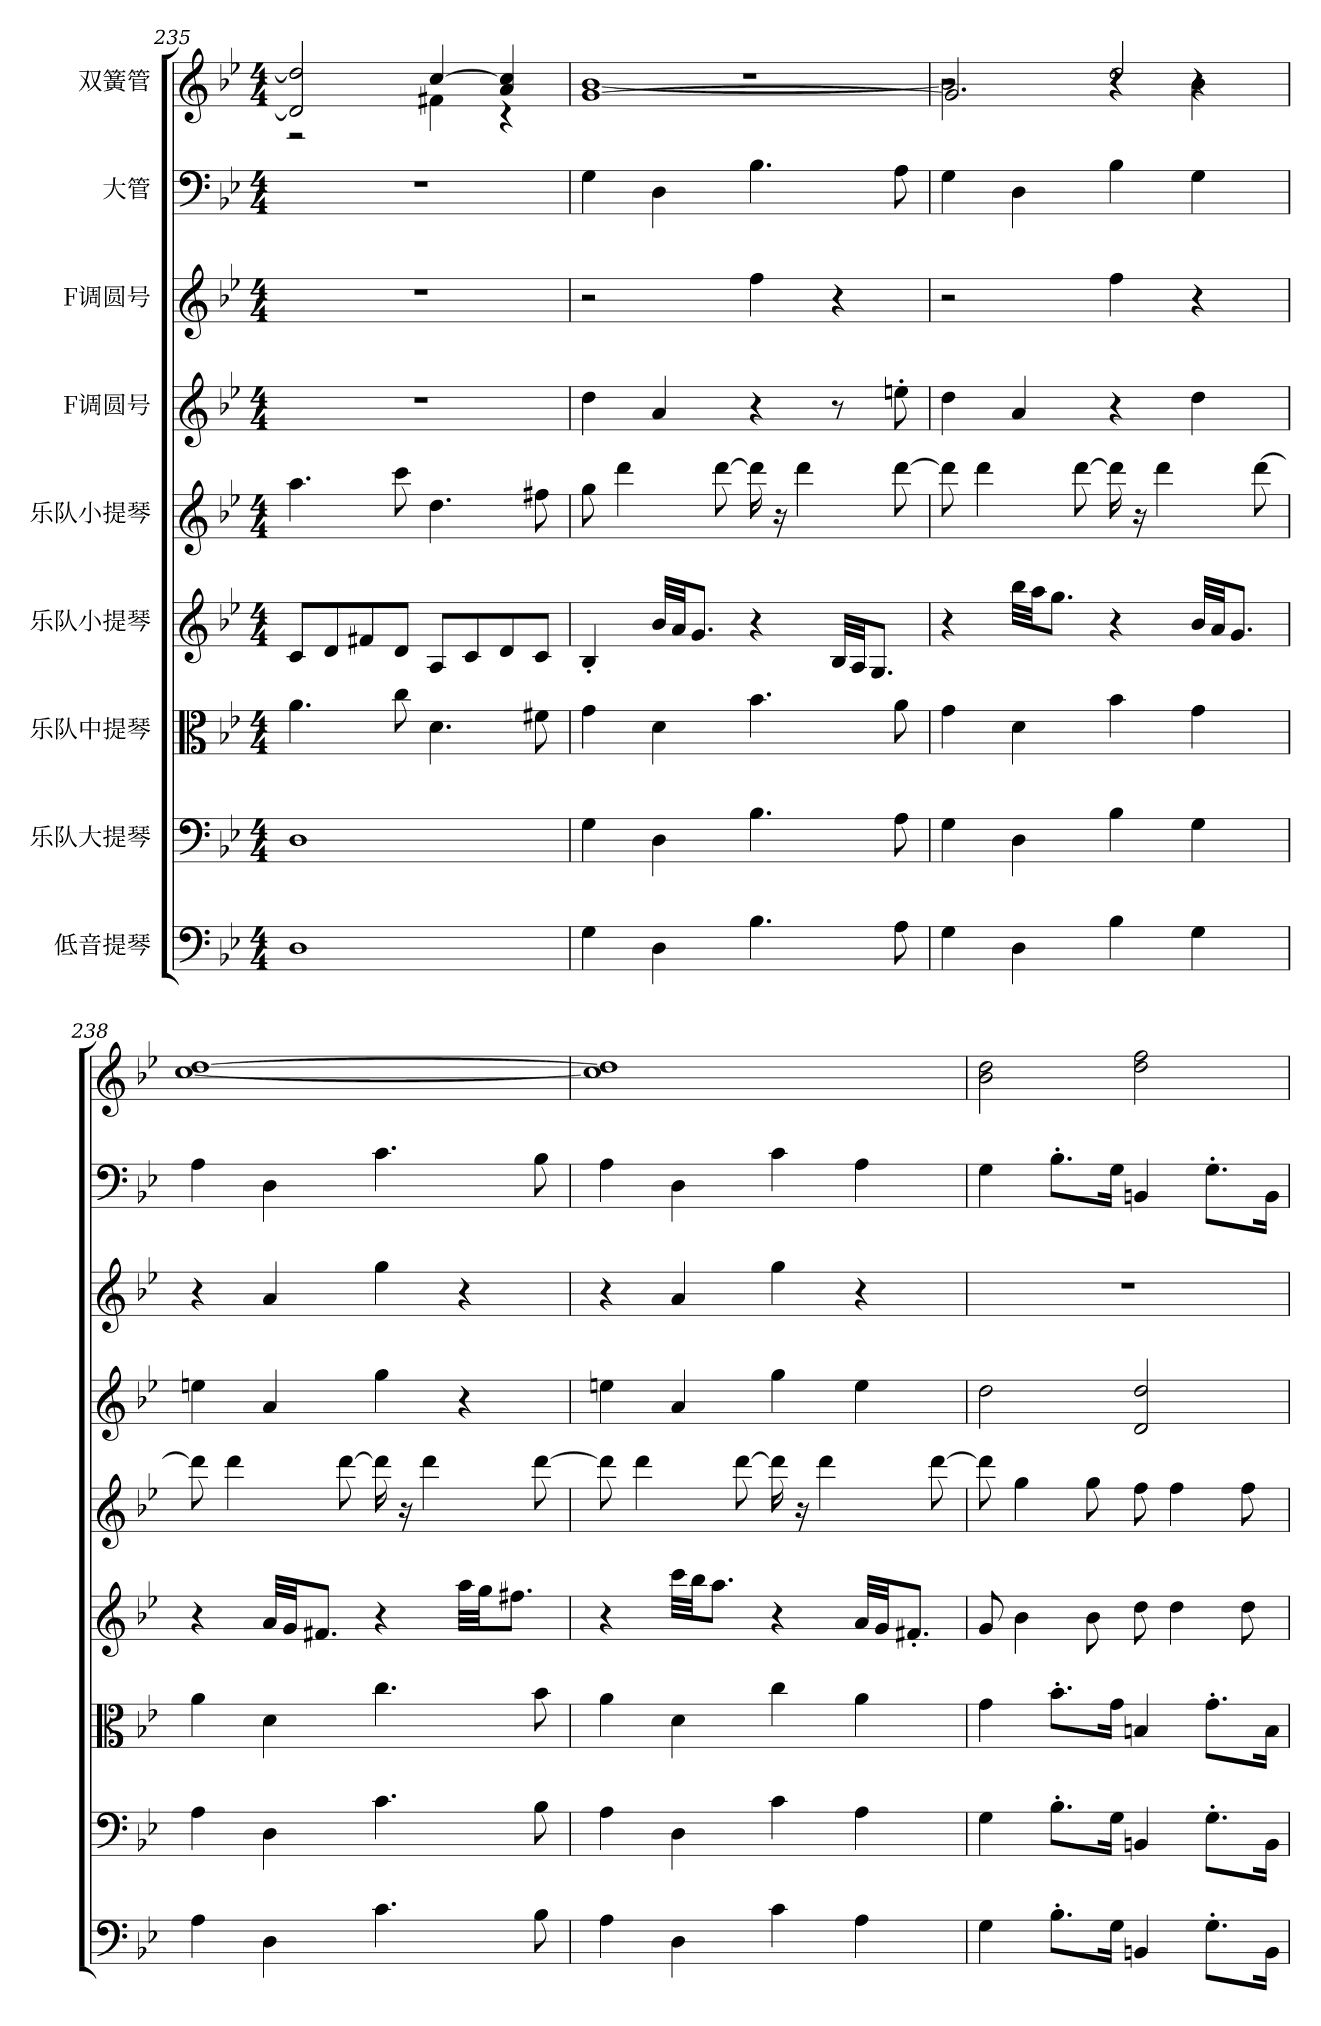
**kern	**kern	**kern	**kern	**kern	**kern	**kern	**kern	**kern
*part9	*part8	*part7	*part6	*part5	*part4	*part3	*part2	*part1
*staff9	*staff8	*staff7	*staff6	*staff5	*staff4	*staff3	*staff2	*staff1
*I"低音提琴	*I"乐队大提琴	*I"乐队中提琴	*I"乐队小提琴	*I"乐队小提琴	*I"F调圆号	*I"F调圆号	*I"大管	*I"双簧管
!!LO:PB:g=z
*clefF4	*clefF4	*clefC3	*clefG2	*clefG2	*clefG2	*clefG2	*clefF4	*clefG2
*ITrd7c12	*	*	*	*	*ITrd4c7	*ITrd4c7	*	*
*k[b-e-]	*k[b-e-]	*k[b-e-]	*k[b-e-]	*k[b-e-]	*k[b-e-a-]	*k[b-e-a-]	*k[b-e-]	*k[b-e-]
*M4/4	*M4/4	*M4/4	*M4/4	*M4/4	*M4/4	*M4/4	*M4/4	*M4/4
=235	=235	=235	=235	=235	=235	=235	=235	=235
*	*	*	*	*	*	*	*	*^
1DD	1D	4.a\	8c/L	4.aa\	1r	1r	1r	2d/] 2dd/]	2r
.	.	.	8d/	.	.	.	.	.	.
.	.	.	8f#X/	.	.	.	.	.	.
.	.	8cc\	8d/J	8ccc\	.	.	.	.	.
.	.	4.d\	8A/L	4.dd\	.	.	.	[4cc/	4f#X\
.	.	.	8c/	.	.	.	.	.	.
.	.	.	8d/	.	.	.	.	4a/ 4cc/]	4r
.	.	8f#X\	8c/J	8ff#X\	.	.	.	.	.
=236	=236	=236	=236	=236	=236	=236	=236	=236	=236
*	*	*	*	*	*	*	*	*	*^
4GG\	4G\	4g\	4B-'/	8gg\	4g\	2r	4G\	1r	[1b-	[1g
.	.	.	.	4ddd\	.	.	.	.	.	.
4DD\	4D\	4d\	32b-/LLL	.	4d/	.	4D\	.	.	.
.	.	.	32a/JJ	.	.	.	.	.	.	.
.	.	.	8.g/J	.	.	.	.	.	.	.
.	.	.	.	[8ddd\	.	.	.	.	.	.
4.BB-\	4.B-\	4.b-\	4r	16ddd\]	4r	4b-\	4.B-\	.	.	.
.	.	.	.	16r	.	.	.	.	.	.
.	.	.	.	4ddd\	.	.	.	.	.	.
.	.	.	32B-/LLL	.	8r	4r	.	.	.	.
.	.	.	32A/JJ	.	.	.	.	.	.	.
.	.	.	8.G/J	.	.	.	.	.	.	.
8AA\	8A\	8a\	.	[8ddd\	8an'\	.	8A\	.	.	.
=237	=237	=237	=237	=237	=237	=237	=237	=237	=237	=237
4GG\	4G\	4g\	4r	8ddd\]	4g\	2r	4G\	2r	2b-\]	2.g/]
.	.	.	.	4ddd\	.	.	.	.	.	.
4DD\	4D\	4d\	32bb-\LLL	.	4d/	.	4D\	.	.	.
.	.	.	32aa\JJ	.	.	.	.	.	.	.
.	.	.	8.gg\J	.	.	.	.	.	.	.
.	.	.	.	[8ddd\	.	.	.	.	.	.
4BB-\	4B-\	4b-\	4r	16ddd\]	4r	4b-\	4B-\	2dd/	4r	.
.	.	.	.	16r	.	.	.	.	.	.
.	.	.	.	4ddd\	.	.	.	.	.	.
4GG\	4G\	4g\	32b-/LLL	.	4g\	4r	4G\	.	4b-\	4r
.	.	.	32a/JJ	.	.	.	.	.	.	.
.	.	.	8.g/J	.	.	.	.	.	.	.
.	.	.	.	[8ddd\	.	.	.	.	.	.
*	*	*	*	*	*	*	*	*v	*v	*v
!!LO:PB:g=z
=238	=238	=238	=238	=238	=238	=238	=238	=238
4AA\	4A\	4a\	4r	8ddd\]	4an\	4r	4A\	[1cc [1dd
.	.	.	.	4ddd\	.	.	.	.
4DD\	4D\	4d\	32a/LLL	.	4d/	4d/	4D\	.
.	.	.	32g/JJ	.	.	.	.	.
.	.	.	8.f#X/J	.	.	.	.	.
.	.	.	.	[8ddd\	.	.	.	.
4.C\	4.c\	4.cc\	4r	16ddd\]	4cc\	4cc\	4.c\	.
.	.	.	.	16r	.	.	.	.
.	.	.	.	4ddd\	.	.	.	.
.	.	.	32aa\LLL	.	4r	4r	.	.
.	.	.	32gg\JJ	.	.	.	.	.
.	.	.	8.ff#X\J	.	.	.	.	.
8BB-\	8B-\	8b-\	.	[8ddd\	.	.	8B-\	.
=239	=239	=239	=239	=239	=239	=239	=239	=239
4AA\	4A\	4a\	4r	8ddd\]	4an\	4r	4A\	1cc] 1dd]
.	.	.	.	4ddd\	.	.	.	.
4DD\	4D\	4d\	32ccc\LLL	.	4d/	4d/	4D\	.
.	.	.	32bb-\JJ	.	.	.	.	.
.	.	.	8.aa\J	.	.	.	.	.
.	.	.	.	[8ddd\	.	.	.	.
4C\	4c\	4cc\	4r	16ddd\]	4cc\	4cc\	4c\	.
.	.	.	.	16r	.	.	.	.
.	.	.	.	4ddd\	.	.	.	.
4AA\	4A\	4a\	32a/LLL	.	4a\	4r	4A\	.
.	.	.	32g/JJ	.	.	.	.	.
.	.	.	8.f#X'/J	.	.	.	.	.
.	.	.	.	[8ddd\	.	.	.	.
=240	=240	=240	=240	=240	=240	=240	=240	=240
4GG\	4G\	4g\	8g/	8ddd\]	2g\	1r	4G\	2b-\ 2dd\
.	.	.	4b-\	4gg\	.	.	.	.
8.BB-'\L	8.B-'\L	8.b-'\L	.	.	.	.	8.B-'\L	.
.	.	.	8b-\	8gg\	.	.	.	.
16GG\Jk	16G\Jk	16g\Jk	.	.	.	.	16G\Jk	.
4BBBn/	4BBn/	4Bn/	8dd\	8ff\	2G/ 2g/	.	4BBn/	2dd\ 2ff\
.	.	.	4dd\	4ff\	.	.	.	.
8.GG'\L	8.G'\L	8.g'\L	.	.	.	.	8.G'\L	.
.	.	.	8dd\	8ff\	.	.	.	.
16BBB\Jk	16BB\Jk	16B\Jk	.	.	.	.	16BB\Jk	.
=	=	=	=	=	=	=	=	=
*-	*-	*-	*-	*-	*-	*-	*-	*-
